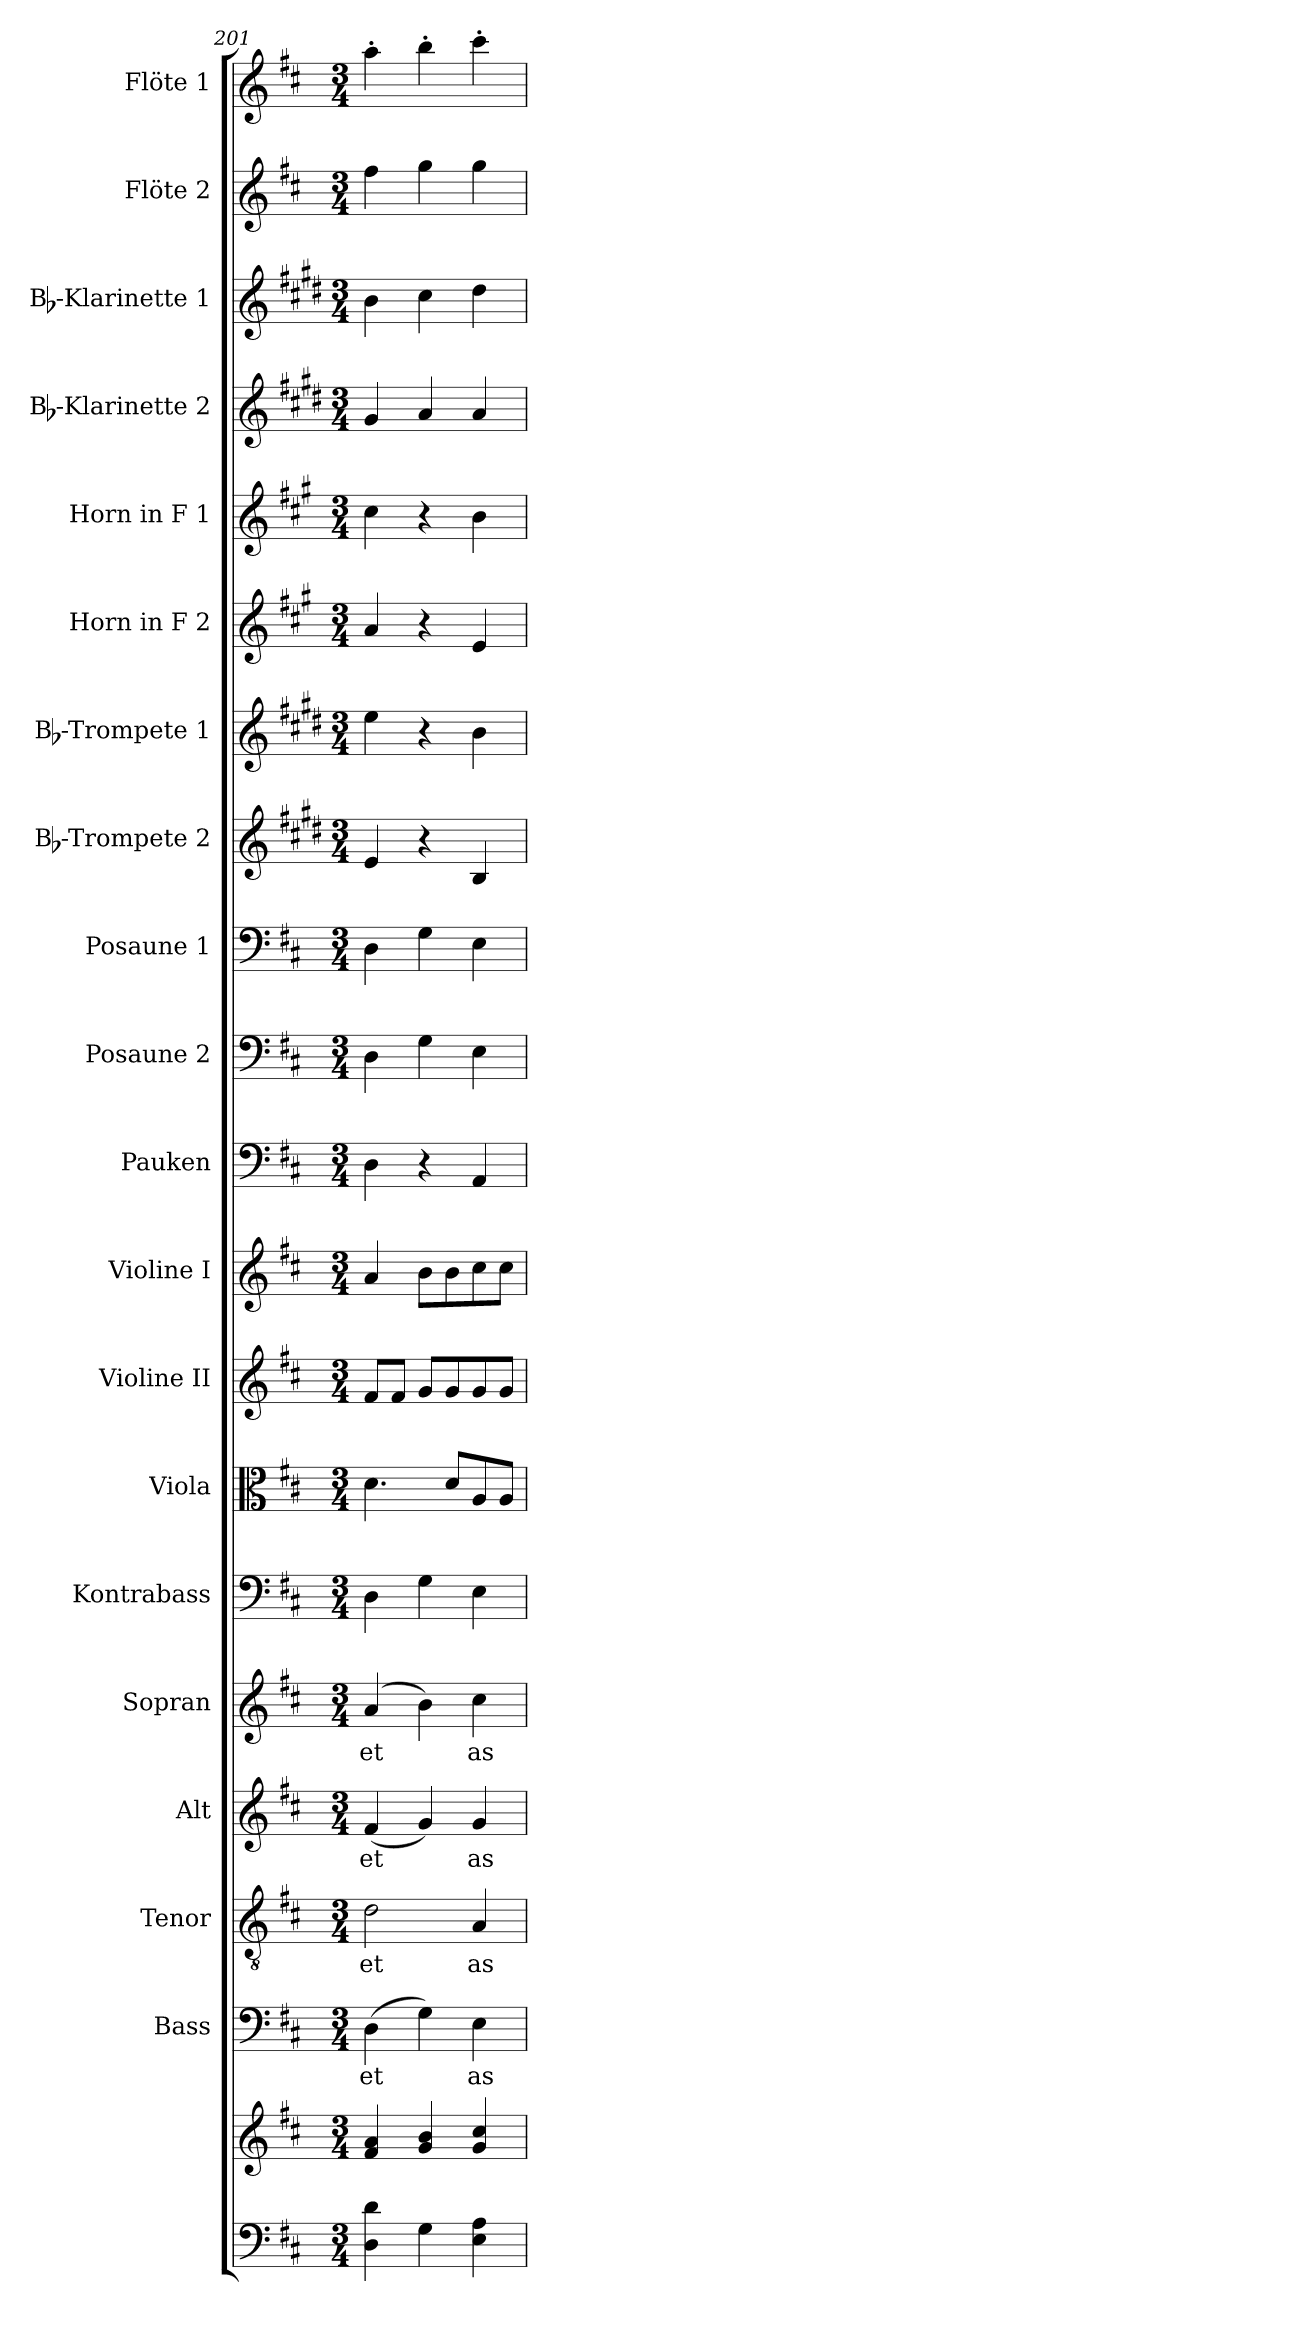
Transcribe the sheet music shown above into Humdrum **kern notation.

**kern	**kern	**kern	**text	**kern	**text	**kern	**text	**kern	**text	**kern	**kern	**kern	**kern	**kern	**kern	**kern	**kern	**kern	**kern	**kern	**kern	**kern	**kern	**kern
*part20	*part20	*part19	*part19	*part18	*part18	*part17	*part17	*part16	*part16	*part15	*part14	*part13	*part12	*part11	*part10	*part9	*part8	*part7	*part6	*part5	*part4	*part3	*part2	*part1
*staff21	*staff20	*staff19	*staff19	*staff18	*staff18	*staff17	*staff17	*staff16	*staff16	*staff15	*staff14	*staff13	*staff12	*staff11	*staff10	*staff9	*staff8	*staff7	*staff6	*staff5	*staff4	*staff3	*staff2	*staff1
*	*	*I"Bass	*	*I"Tenor	*	*I"Alt	*	*I"Sopran	*	*I"Kontrabass	*I"Viola	*I"Violine II	*I"Violine I	*I"Pauken	*I"Posaune 2	*I"Posaune 1	*I"Bb-Trompete 2	*I"Bb-Trompete 1	*I"Horn in F 2	*I"Horn in F 1	*I"Bb-Klarinette 2	*I"Bb-Klarinette 1	*I"Flöte 2	*I"Flöte 1
*	*	*I'B.	*	*I'T.	*	*I'A.	*	*I'S.	*	*I'Kb.	*I'Vla.	*I'Vl. II	*I'Vl. I	*I'Pk.	*I'Pos. 2	*I'Pos. 1	*I'Bb Trp. 2	*I'Bb Trp. 1	*	*	*I'Bb Kl. 2	*I'Bb Kl. 1	*I'Fl. 2	*I'Fl. 1
*clefF4	*clefG2	*clefF4	*	*clefGv2	*	*clefG2	*	*clefG2	*	*clefF4	*clefC3	*clefG2	*clefG2	*clefF4	*clefF4	*clefF4	*clefG2	*clefG2	*clefG2	*clefG2	*clefG2	*clefG2	*clefG2	*clefG2
*	*	*	*	*	*	*	*	*	*	*ITrd7c12	*	*	*	*	*	*	*ITrd1c2	*ITrd1c2	*ITrd4c7	*ITrd4c7	*ITrd1c2	*ITrd1c2	*	*
*k[f#c#]	*k[f#c#]	*k[f#c#]	*	*k[f#c#]	*	*k[f#c#]	*	*k[f#c#]	*	*k[f#c#]	*k[f#c#]	*k[f#c#]	*k[f#c#]	*k[f#c#]	*k[f#c#]	*k[f#c#]	*k[f#c#]	*k[f#c#]	*k[f#c#]	*k[f#c#]	*k[f#c#]	*k[f#c#]	*k[f#c#]	*k[f#c#]
*D:	*D:	*D:	*	*D:	*	*D:	*	*D:	*	*D:	*D:	*D:	*D:	*D:	*D:	*D:	*D:	*D:	*D:	*D:	*D:	*D:	*D:	*D:
*M3/4	*M3/4	*M3/4	*	*M3/4	*	*M3/4	*	*M3/4	*	*M3/4	*M3/4	*M3/4	*M3/4	*M3/4	*M3/4	*M3/4	*M3/4	*M3/4	*M3/4	*M3/4	*M3/4	*M3/4	*M3/4	*M3/4
=201	=201	=201	=201	=201	=201	=201	=201	=201	=201	=201	=201	=201	=201	=201	=201	=201	=201	=201	=201	=201	=201	=201	=201	=201
!	!	!	!LO:LY:b	!	!LO:LY:b	!	!LO:LY:b	!	!LO:LY:b	!	!	!	!	!	!	!	!	!	!	!	!	!	!	!
4D\ 4d\	4f#/ 4a/	(>4D\	et	2d\	et	(<4f#/	et	(4a/	et	4DD\	4.d\	8f#/L	4a/	4D\	4D\	4D\	4d/	4dd\	4d/	4f#\	4f#/	4a\	4ff#\	4aa'>\
.	.	.	.	.	.	.	.	.	.	.	.	8f#/J	.	.	.	.	.	.	.	.	.	.	.	.
4G\	4g/ 4b/	4G\)	.	.	.	4g/)	.	4b\)	.	4GG\	.	8g/L	8b\L	4r	4G\	4G\	4r	4r	4r	4r	4g/	4b\	4gg\	4bb'>\
.	.	.	.	.	.	.	.	.	.	.	8d/L	8g/	8b\	.	.	.	.	.	.	.	.	.	.	.
!	!	!	!LO:LY:b	!	!LO:LY:b	!	!LO:LY:b	!	!LO:LY:b	!	!	!	!	!	!	!	!	!	!	!	!	!	!	!
4E\ 4A\	4g/ 4cc#/	4E\	as-	4A/	as-	4g/	as-	4cc#\	as-	4EE\	8A/	8g/	8cc#\	4AA/	4E\	4E\	4A/	4a\	4A/	4e\	4g/	4cc#\	4gg\	4ccc#'>\
.	.	.	.	.	.	.	.	.	.	.	8A/J	8g/J	8cc#\J	.	.	.	.	.	.	.	.	.	.	.
=	=	=	=	=	=	=	=	=	=	=	=	=	=	=	=	=	=	=	=	=	=	=	=	=
*-	*-	*-	*-	*-	*-	*-	*-	*-	*-	*-	*-	*-	*-	*-	*-	*-	*-	*-	*-	*-	*-	*-	*-	*-
